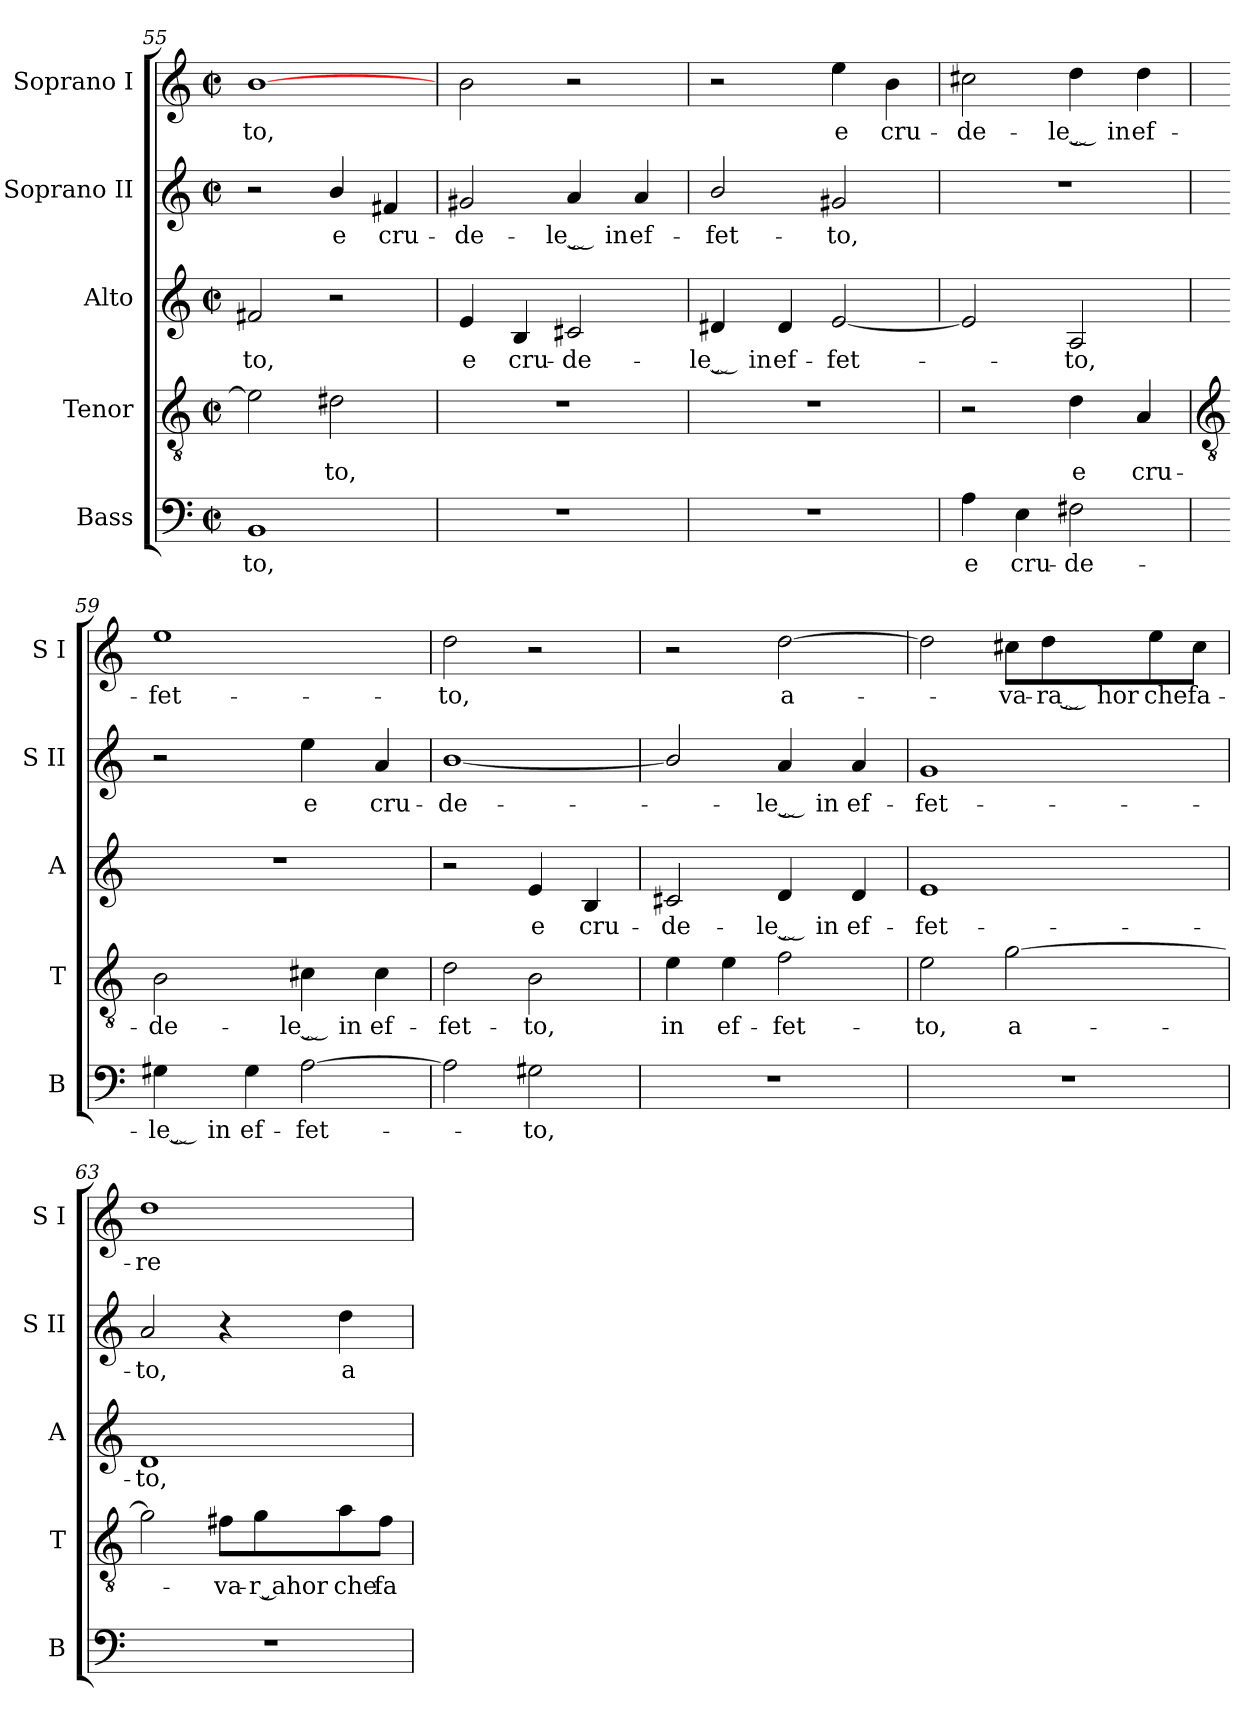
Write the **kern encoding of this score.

**kern	**text	**kern	**text	**kern	**text	**kern	**text	**kern	**text
*part5	*part5	*part4	*part4	*part3	*part3	*part2	*part2	*part1	*part1
*staff5	*staff5	*staff4	*staff4	*staff3	*staff3	*staff2	*staff2	*staff1	*staff1
*I"Bass	*	*I"Tenor	*	*I"Alto	*	*I"Soprano II	*	*I"Soprano I	*
*I'B	*	*I'T	*	*I'A	*	*I'S II	*	*I'S I	*
*clefF4	*	*clefGv2	*	*clefG2	*	*clefG2	*	*clefG2	*
*k[]	*	*k[]	*	*k[]	*	*k[]	*	*k[]	*
*C:	*	*C:	*	*C:	*	*C:	*	*C:	*
*M2/2	*	*M2/2	*	*M2/2	*	*M2/2	*	*M2/2	*
*met(c|)	*	*met(c|)	*	*met(c|)	*	*met(c|)	*	*met(c|)	*
=55	=55	=55	=55	=55	=55	=55	=55	=55	=55
!	!LO:LY:b	!	!	!	!LO:LY:b	!	!	!	!LO:LY:b
1BB	-to,	2e]	.	2f#X	-to,	2r	.	[1b	-to,
!	!	!	!LO:LY:b	!	!	!	!LO:LY:b	!	!
.	.	2d#X	to,	2r	.	4b/	e	.	.
!	!	!	!	!	!	!	!LO:LY:b	!	!
.	.	.	.	.	.	4f#X	cru-	.	.
=56	=56	=56	=56	=56	=56	=56	=56	=56	=56
!	!	!	!	!	!LO:LY:b	!	!LO:LY:b	!	!
1r	.	1r	.	4e	e	2g#X	-de-	2b	.
!	!	!	!	!	!LO:LY:b	!	!	!	!
.	.	.	.	4B	cru-	.	.	.	.
!	!	!	!	!	!LO:LY:b	!	!LO:LY:b	!	!
.	.	.	.	2c#X	-de-	4a	-le ̮ in	2r	.
!	!	!	!	!	!	!	!LO:LY:b	!	!
.	.	.	.	.	.	4a	ef-	.	.
=57	=57	=57	=57	=57	=57	=57	=57	=57	=57
!	!	!	!	!	!LO:LY:b	!	!LO:LY:b	!	!
1r	.	1r	.	4d#X	-le ̮ in	2b/	-fet-	2r	.
!	!	!	!	!	!LO:LY:b	!	!	!	!
.	.	.	.	4d#	ef-	.	.	.	.
!	!	!	!	!	!LO:LY:b	!	!LO:LY:b	!	!LO:LY:b
.	.	.	.	[2e	-fet-	2g#X	-to,	4ee	e
!	!	!	!	!	!	!	!	!	!LO:LY:b
.	.	.	.	.	.	.	.	4b	cru-
=58	=58	=58	=58	=58	=58	=58	=58	=58	=58
!	!LO:LY:b	!	!	!	!	!	!	!	!LO:LY:b
4A	e	2r	.	2e]	.	1r	.	2cc#X	-de-
!	!LO:LY:b	!	!	!	!	!	!	!	!
4E	cru-	.	.	.	.	.	.	.	.
!	!LO:LY:b	!	!LO:LY:b	!	!LO:LY:b	!	!	!	!LO:LY:b
2F#X	-de-	4d	e	2A	to,	.	.	4dd	-le ̮ in
!	!	!	!LO:LY:b	!	!	!	!	!	!LO:LY:b
.	.	4A	cru-	.	.	.	.	4dd	ef-
!!LO:LB:g=z
=59	=59	=59	=59	=59	=59	=59	=59	=59	=59
*	*	*clefGv2	*	*	*	*	*	*	*
!	!LO:LY:b	!	!LO:LY:b	!	!	!	!	!	!LO:LY:b
4G#X	-le ̮ in	2B	-de-	1r	.	2r	.	1ee	-fet-
!	!LO:LY:b	!	!	!	!	!	!	!	!
4G#	ef-	.	.	.	.	.	.	.	.
!	!LO:LY:b	!	!LO:LY:b	!	!	!	!LO:LY:b	!	!
[2A	-fet-	4c#X	-le ̮ in	.	.	4ee	e	.	.
!	!	!	!LO:LY:b	!	!	!	!LO:LY:b	!	!
.	.	4c#	ef-	.	.	4a	cru-	.	.
=60	=60	=60	=60	=60	=60	=60	=60	=60	=60
!	!	!	!LO:LY:b	!	!	!	!LO:LY:b	!	!LO:LY:b
2A]	.	2d	-fet-	2r	.	[1b/	-de-	2dd	-to,
!	!LO:LY:b	!	!LO:LY:b	!	!LO:LY:b	!	!	!	!
2G#X	to,	2B	-to,	4e	e	.	.	2r	.
!	!	!	!	!	!LO:LY:b	!	!	!	!
.	.	.	.	4B	cru-	.	.	.	.
=61	=61	=61	=61	=61	=61	=61	=61	=61	=61
!	!	!	!LO:LY:b	!	!LO:LY:b	!	!	!	!
1r	.	4e	in	2c#X	-de-	2b/]	.	2r	.
!	!	!	!LO:LY:b	!	!	!	!	!	!
.	.	4e	ef-	.	.	.	.	.	.
!	!	!	!LO:LY:b	!	!LO:LY:b	!	!LO:LY:b	!	!LO:LY:b
.	.	2f	-fet-	4d	-le ̮ in	4a	le ̮ in	[2dd	a-
!	!	!	!	!	!LO:LY:b	!	!LO:LY:b	!	!
.	.	.	.	4d	ef-	4a	ef-	.	.
=62	=62	=62	=62	=62	=62	=62	=62	=62	=62
!	!	!	!LO:LY:b	!	!LO:LY:b	!	!LO:LY:b	!	!
1r	.	2e	-to,	1e	-fet-	1g	-fet-	2dd]	.
!	!	!	!LO:LY:b	!	!	!	!	!	!LO:LY:b
.	.	[2g	a-	.	.	.	.	8cc#X\L	va-
!	!	!	!	!	!	!	!	!	!LO:LY:b
.	.	.	.	.	.	.	.	8dd\	-ra ̮ hor
!	!	!	!	!	!	!	!	!	!LO:LY:b
.	.	.	.	.	.	.	.	8ee\	che
!	!	!	!	!	!	!	!	!	!LO:LY:b
.	.	.	.	.	.	.	.	8cc#\J	fa-
=63	=63	=63	=63	=63	=63	=63	=63	=63	=63
!	!	!	!	!	!LO:LY:b	!	!LO:LY:b	!	!LO:LY:b
1r	.	2g]	.	1d	-to,	2a	-to,	1dd	-re-
!	!	!	!LO:LY:b	!	!	!	!	!	!
.	.	8f#X\L	va-	.	.	4r	.	.	.
!	!	!	!LO:LY:b	!	!	!	!	!	!
.	.	8g\	-r ̮ahor	.	.	.	.	.	.
!	!	!	!LO:LY:b	!	!	!	!LO:LY:b	!	!
.	.	8a\	che	.	.	4dd	a-	.	.
!	!	!	!LO:LY:b	!	!	!	!	!	!
.	.	8f#\J	fa	.	.	.	.	.	.
=	=	=	=	=	=	=	=	=	=
*-	*-	*-	*-	*-	*-	*-	*-	*-	*-
